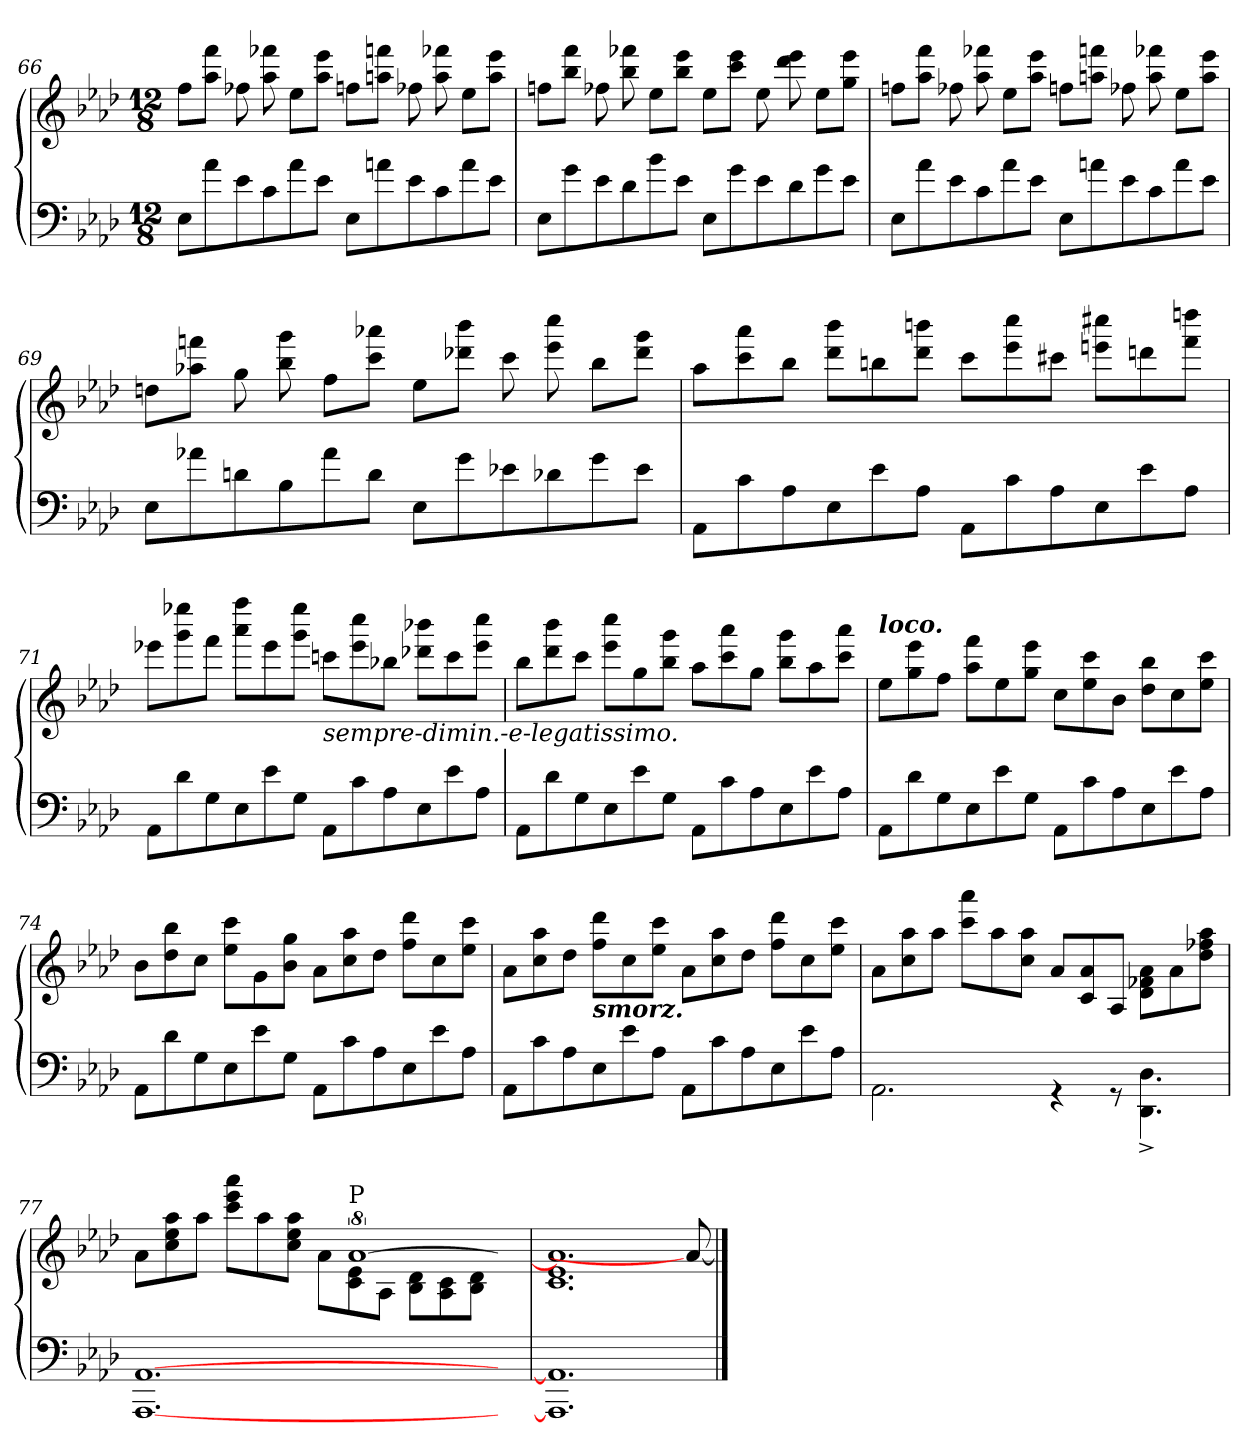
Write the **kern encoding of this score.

**kern	**kern
*part1	*part1
*staff2	*staff1
!!LO:LB:g=z
*clefF4	*clefG2
*k[b-e-a-d-]	*k[b-e-a-d-]
*M12/8	*M12/8
=66	=66
*^	*
1.ryy	8E-\L	8ff\L
.	8a-\	8aa-\ 8fff\J
.	8e-\	8ff-X\
.	8c\	8aa-\ 8fff-X\
.	8a-\	8ee-\L
.	8e-\J	8aa-\ 8eee-\J
.	8E-\L	8ffn\L
.	8an\	8aan\ 8fffn\J
.	8e-\	8ff-X\
.	8c\	8aa\ 8fff-X\
.	8a\	8ee-\L
.	8e-\J	8aa\ 8eee-\J
=67	=67	=67
1.ryy	8E-\L	8ffn\L
.	8g\	8bb-\ 8fff\J
.	8e-\	8ff-X\
.	8d-\	8bb-\ 8fff-X\
.	8b-\	8ee-\L
.	8e-\J	8bb-\ 8eee-\J
.	8E-\L	8ee-\L
.	8g\	8ccc\ 8eee-\J
.	8e-\	8ee-\
.	8d-\	8ddd-\ 8eee-\
.	8g\	8ee-\L
.	8e-\J	8gg\ 8eee-\J
!!LO:LB:g=z
=68	=68	=68
1.ryy	8E-\L	8ffn\L
.	8a-\	8aa-\ 8fff\J
.	8e-\	8ff-X\
.	8c\	8aa-\ 8fff-X\
.	8a-\	8ee-\L
.	8e-\J	8aa-\ 8eee-\J
.	8E-\L	8ffn\L
.	8an\	8aan\ 8fffn\J
.	8e-\	8ff-X\
.	8c\	8aa\ 8fff-X\
.	8a\	8ee-\L
.	8e-\J	8aa\ 8eee-\J
=69	=69	=69
1.ryy	8E-\L	8ddn\L
.	8a-X\	8aa-X\ 8fffn\J
.	8dn\	8gg\
.	8B-\	8bb-\ 8ggg\
.	8a-\	8ff\L
.	8d\J	8ccc\ 8aaa-X\J
.	8E-\L	8ee-\L
.	8g\	8ddd-X\ 8bbb-\J
.	8e-X\	8ccc\
.	8d-X\	8eee-\ 8cccc\
.	8g\	8bb-\L
.	8e-\J	8ddd-\ 8ggg\J
!!LO:PB:g=z
=70	=70	=70
1.ryy	8AA-\L	8aa-\L
.	8c\	8ccc\ 8aaa-\
.	8A-\	8bb-\J
.	8E-\	8ddd-\ 8bbb-\L
.	8e-\	8bbn\
.	8A-\J	8ddd-\ 8bbbn\J
.	8AA-\L	8ccc\L
.	8c\	8eee-\ 8cccc\
.	8A-\	8ccc#X\J
.	8E-\	8eeen\ 8cccc#X\L
.	8e-\	8dddn\
.	8A-\J	8fff\ 8ddddn\J
=71	=71	=71
1.ryy	8AA-\L	8eee-X\L
.	8d-\	8ggg\ 8eeee-X\
.	8G\	8fff\J
.	8E-\	8aaa-\ 8ffff\L
.	8e-\	8eee-\
.	8G\J	8ggg\ 8eeee-\J
!	!	!LO:TX:b:i:t=sempre-dimin.-e-legatissimo.
.	8AA-\L	8cccn\L
.	8c\	8eee-\ 8cccc\
.	8A-\	8bb-X\J
.	8E-\	8ddd-X\ 8bbb-X\L
.	8e-\	8ccc\
.	8A-\J	8eee-\ 8cccc\J
!!LO:LB:g=z
=72	=72	=72
1.ryy	8AA-\L	8bb-\L
.	8d-\	8ddd-\ 8bbb-\
.	8G\	8ccc\J
.	8E-\	8eee-\ 8cccc\L
.	8e-\	8gg\
.	8G\J	8bb-\ 8ggg\J
.	8AA-\L	8aa-\L
.	8c\	8ccc\ 8aaa-\
.	8A-\	8gg\J
.	8E-\	8bb-\ 8ggg\L
.	8e-\	8aa-\
.	8A-\J	8ccc\ 8aaa-\J
=73	=73	=73
!	!	!LO:TX:a:Bi:t=loco.
1.ryy	8AA-\L	8ee-\L
.	8d-\	8gg\ 8eee-\
.	8G\	8ff\J
.	8E-\	8aa-\ 8fff\L
.	8e-\	8ee-\
.	8G\J	8gg\ 8eee-\J
.	8AA-\L	8cc\L
.	8c\	8ee-\ 8ccc\
.	8A-\	8b-\J
.	8E-\	8dd-\ 8bb-\L
.	8e-\	8cc\
.	8A-\J	8ee-\ 8ccc\J
=74	=74	=74
1.ryy	8AA-\L	8b-\L
.	8d-\	8dd-\ 8bb-\
.	8G\	8cc\J
.	8E-\	8ee-\ 8ccc\L
.	8e-\	8g\
.	8G\J	8b-\ 8gg\J
.	8AA-\L	8a-\L
.	8c\	8cc\ 8aa-\
.	8A-\	8dd-\J
.	8E-\	8ff\ 8ddd-\L
.	8e-\	8cc\
.	8A-\J	8ee-\ 8ccc\J
!!LO:LB:g=z
=75	=75	=75
1.ryy	8AA-\L	8a-\L
.	8c\	8cc\ 8aa-\
.	8A-\	8dd-\J
!	!	!LO:TX:b:Bi:t=smorz.
.	8E-\	8ff\ 8ddd-\L
.	8e-\	8cc\
.	8A-\J	8ee-\ 8ccc\J
.	8AA-\L	8a-\L
.	8c\	8cc\ 8aa-\
.	8A-\	8dd-\J
.	8E-\	8ff\ 8ddd-\L
.	8e-\	8cc\
.	8A-\J	8ee-\ 8ccc\J
=76	=76	=76
1.ryy	2.AA-\	8a-\L
.	.	8cc\ 8aa-\
.	.	8aa-\J
.	.	8ccc\ 8aaa-\L
.	.	8aa-\
.	.	8cc\ 8aa-\J
.	4r	8a-/L
.	.	8c/ 8a-/
.	8r	8A-/J
.	4.DD-\^ 4.D-\^	8d-\ 8f-X\ 8a-\L
.	.	8a-\
.	.	8dd-\ 8ff-X\ 8aa-\J
!!LO:LB:g=z
=77	=77	=77
*	*	*^
2.rAyy	[1.AAA- [1.AA-	8a-\L	2.ryy
.	.	8cc\ 8ee-\ 8aa-\	.
.	.	8aa-\J	.
.	.	8ccc\ 8eee-\ 8aaa-\L	.
.	.	8aa-\	.
.	.	8cc\ 8ee-\ 8aa-\J	.
8ryy	.	8rddyy	8a-\L
!	!	!LO:TX:a:t=P	!
2.ryy	.	[8%5a-/	8c\ 8e-\
.	.	.	8A-\J
.	.	.	8B-\ 8d-\L
.	.	.	8A-\ 8c\
.	.	.	8B-\ 8d-\J
.	8ryy	8a-/yy_	8ryy
*v	*v	*	*
=78	=78	=78
1.AAA-] 1.AA-]	1.a-]	1.c 1.e-
8ryy	8a-/_	8ryy
*	*v	*v
==	==
*-	*-
